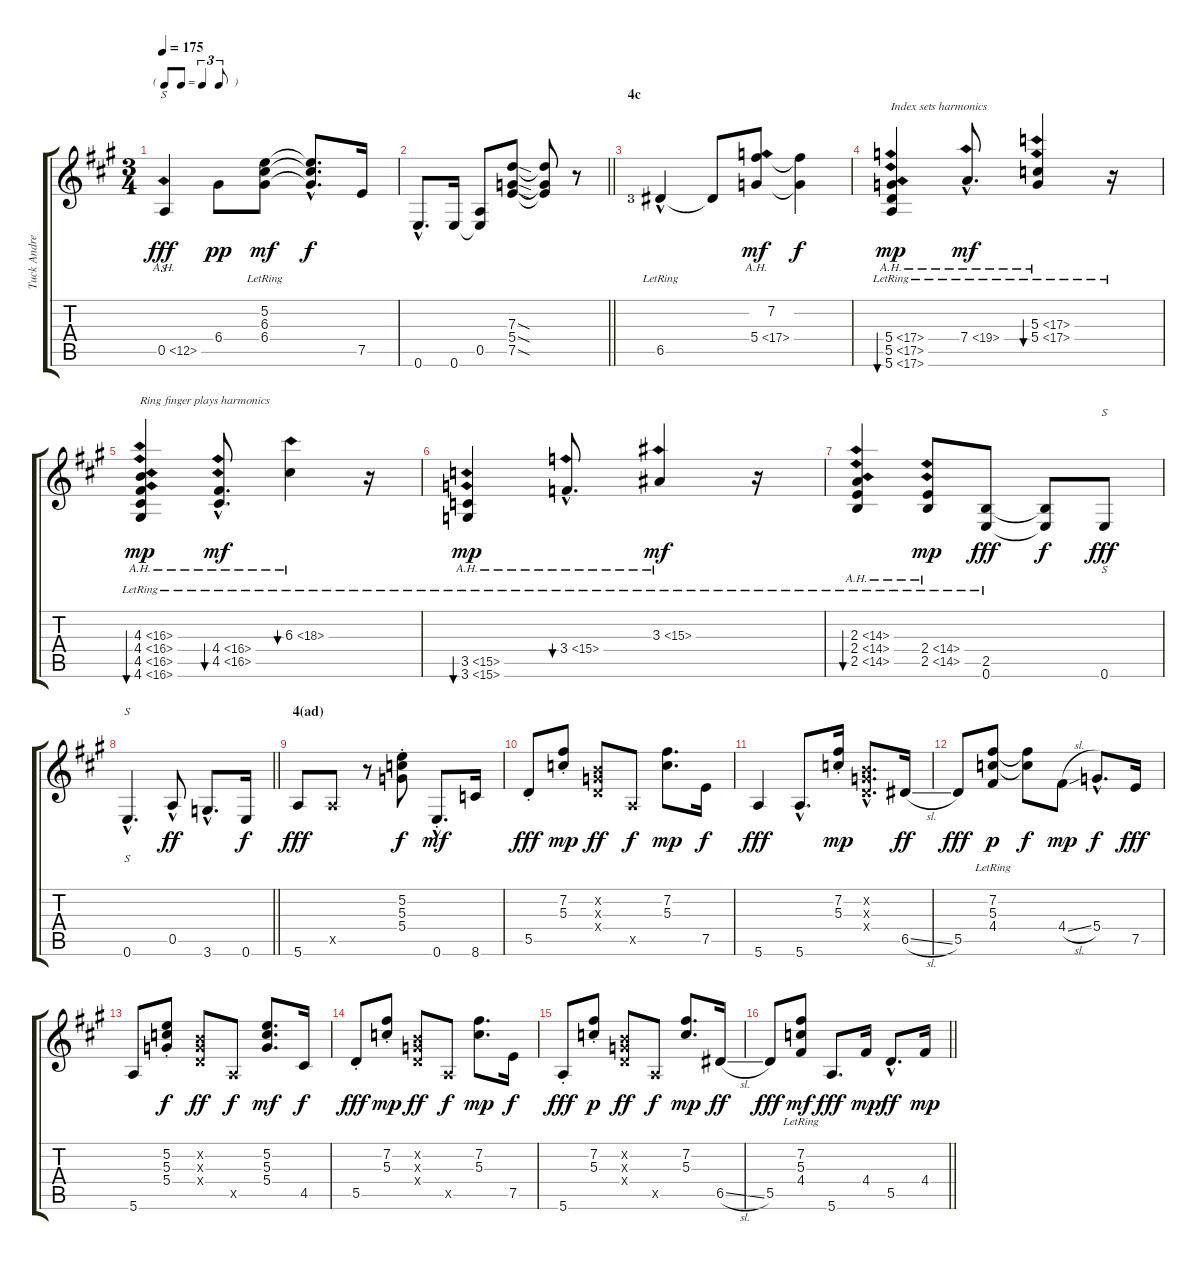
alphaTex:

\track ("Tuck Andress (corr)" "Tuck Andre") {instrument electricguitarjazz}
\staff {score tabs}
\tuning (E4 B3 G3 D3 A2 E2) {hide}
\ts (3 4)
\tf triplet8th
\tempo 175
\clef g2
\ks a
0.5{ah 12}.4{s dy fff} 6.4.8{dy pp} (5.2{lr} 6.3{lr} 6.4{lr}).8{dy mf} (5.2{hac t} 6.3{hac t} 6.4{hac t}).8{d dy f} 7.5.16 |
\barLineRight lightlight
0.6{hac}.8{d} 0.6.16 (0.5 0.6{t}).8 (7.3{sod} 5.4{sod} 7.5{sod}).8 (7.3{t} 5.4{t} 7.5{t}).8 r.8 |
\section ("" "4c")
6.5{hac lr lf 4}.4 6.5{t}.8 (7.2 5.4{ah 12}).8{dy mf} (7.2{t} 5.4{t}).4{dy f} |
(5.4{ah 12 lr} 5.5{ah 12 lr} 5.6{ah 12 lr}).4{bu 240 txt "Index sets harmonics" dy mp} 7.4{ah 12 hac lr}.8{d dy mf} (5.3{ah 12 lr} 5.4{ah 12 lr}).4{bu 240} r.16 |
(4.3{ah 12 lr} 4.4{ah 12 lr} 4.5{ah 12 lr} 4.6{ah 12 lr}).4{bu 240 txt "Ring finger plays harmonics" dy mp} (4.4{ah 12 hac lr} 4.5{ah 12 hac lr}).8{d bu 240 dy mf} 6.3{ah 12 lr}.4{bu 240} r.16 |
(3.5{ah 12 lr} 3.6{ah 12 lr}).4{bu 480 dy mp} 3.4{ah 12 hac lr}.8{d bu 480} 3.3{ah 12 lr}.4{dy mf} r.16 |
(2.3{ah 12 lr} 2.4{ah 12 lr} 2.5{ah 12 lr}).4{bu 480} (2.4{ah 12 lr} 2.5{ah 12 lr}).8{dy mp} (2.5{lr} 0.6).8{dy fff} (2.5{t} 0.6{t}).8{dy f} 0.6.8{s dy fff} |
\barLineRight lightlight
0.6{hac}.4{s d} 0.5{hac}.8{dy ff} 3.6{hac}.8{d} 0.6.16{dy f} |
\section ("" "4(ad)")
5.6.8{dy fff} 0.5{x}.8 r.8 (5.2{st} 5.3{st} 5.4{st}).8{dy f} 0.6{hac st}.8{d dy mf} 8.6.16 |
5.5{st}.8{dy fff} (7.2{st} 5.3{st}).8{dy mp} (0.2{x} 0.3{x} 0.4{x}).8{dy ff} 0.5{x}.8{dy f} (7.2 5.3).8{d dy mp} 7.5.16{dy f} |
5.6.4{dy fff} 5.6{hac}.8{d} (7.2{st} 5.3{st}).16{dy mp} (0.2{hac x} 0.3{hac x} 0.4{hac x}).8{d} 6.5{sl}.16{dy ff} |
5.5.8{dy fff} (7.2{lr} 5.3{lr} 4.4{lr}).8{dy p} (7.2{t} 5.3{t}).8{dy f} 4.4{sl}.8{dy mp} 5.4{hac}.8{d dy f} 7.5.16{dy fff} |
5.6.8 (5.2{st} 5.3{st} 5.4{st}).8{dy f} (0.2{x} 0.3{x} 0.4{x}).8{dy ff} 0.5{x}.8{dy f} (5.2 5.3 5.4).8{d dy mf} 4.5.16{dy f} |
5.5{st}.8{dy fff} (7.2{st} 5.3{st}).8{dy mp} (0.2{x} 0.3{x} 0.4{x}).8{dy ff} 0.5{x}.8{dy f} (7.2 5.3).8{d dy mp} 7.5.16{dy f} |
5.6{st}.8{dy fff} (7.2{st} 5.3{st}).8{dy p} (0.2{x} 0.3{x} 0.4{x}).8{dy ff} 0.5{x}.8{dy f} (7.2 5.3).8{d dy mp} 6.5{sl}.16{dy ff} |
\barLineRight lightlight
5.5.8{dy fff} (7.2{lr} 5.3{lr} 4.4{lr}).8{dy mf} 5.6.8{d dy fff} 4.4.16{dy mp} 5.5{hac}.8{d dy ff} 4.4.16{dy mp}
